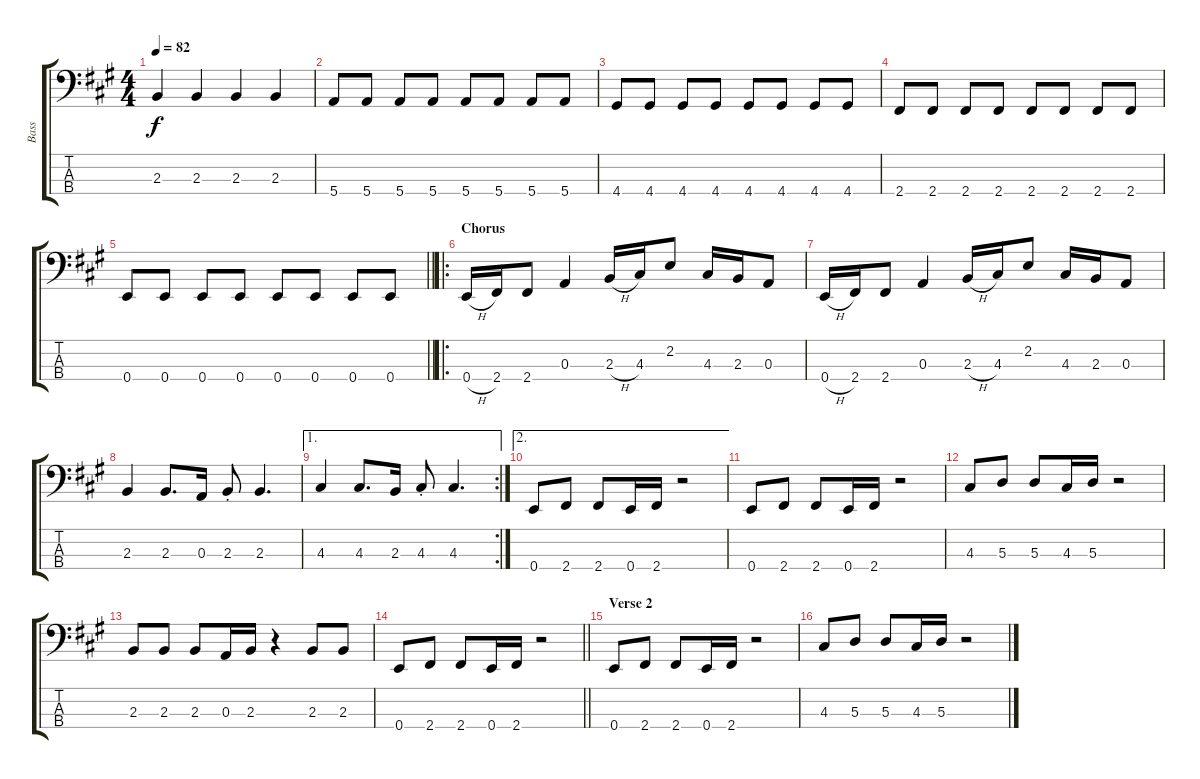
\track ("Bass" "Bass") {instrument electricbassfinger}
\staff {score tabs}
\tuning (G2 D2 A1 E1) {hide}
\ts (4 4)
\tempo 82
\clef f4
\ks a
2.3.4{dy f} 2.3.4 2.3.4 2.3.4 |
5.4.8 5.4.8 5.4.8 5.4.8 5.4.8 5.4.8 5.4.8 5.4.8 |
4.4.8 4.4.8 4.4.8 4.4.8 4.4.8 4.4.8 4.4.8 4.4.8 |
2.4.8 2.4.8 2.4.8 2.4.8 2.4.8 2.4.8 2.4.8 2.4.8 |
\barLineRight lightlight
0.4.8 0.4.8 0.4.8 0.4.8 0.4.8 0.4.8 0.4.8 0.4.8 |
\ro
\section ("" "Chorus")
0.4{h}.16 2.4.16 2.4.8 0.3.4 2.3{h}.16 4.3.16 2.2.8 4.3.16 2.3.16 0.3.8 |
0.4{h}.16 2.4.16 2.4.8 0.3.4 2.3{h}.16 4.3.16 2.2.8 4.3.16 2.3.16 0.3.8 |
2.3.4 2.3.8{d} 0.3.16 2.3{st}.8 2.3.4{d} |
\ae 1
\rc 2
4.3.4 4.3.8{d} 2.3.16 4.3{st}.8 4.3.4{d} |
\ae 2
0.4.8 2.4.8 2.4.8 0.4.16 2.4.16 r.2 |
0.4.8 2.4.8 2.4.8 0.4.16 2.4.16 r.2 |
4.3.8 5.3.8 5.3.8 4.3.16 5.3.16 r.2 |
2.3.8 2.3.8 2.3.8 0.3.16 2.3.16 r.4 2.3.8 2.3.8 |
\barLineRight lightlight
0.4.8 2.4.8 2.4.8 0.4.16 2.4.16 r.2 |
\section ("" "Verse 2")
0.4.8 2.4.8 2.4.8 0.4.16 2.4.16 r.2 |
4.3.8 5.3.8 5.3.8 4.3.16 5.3.16 r.2
